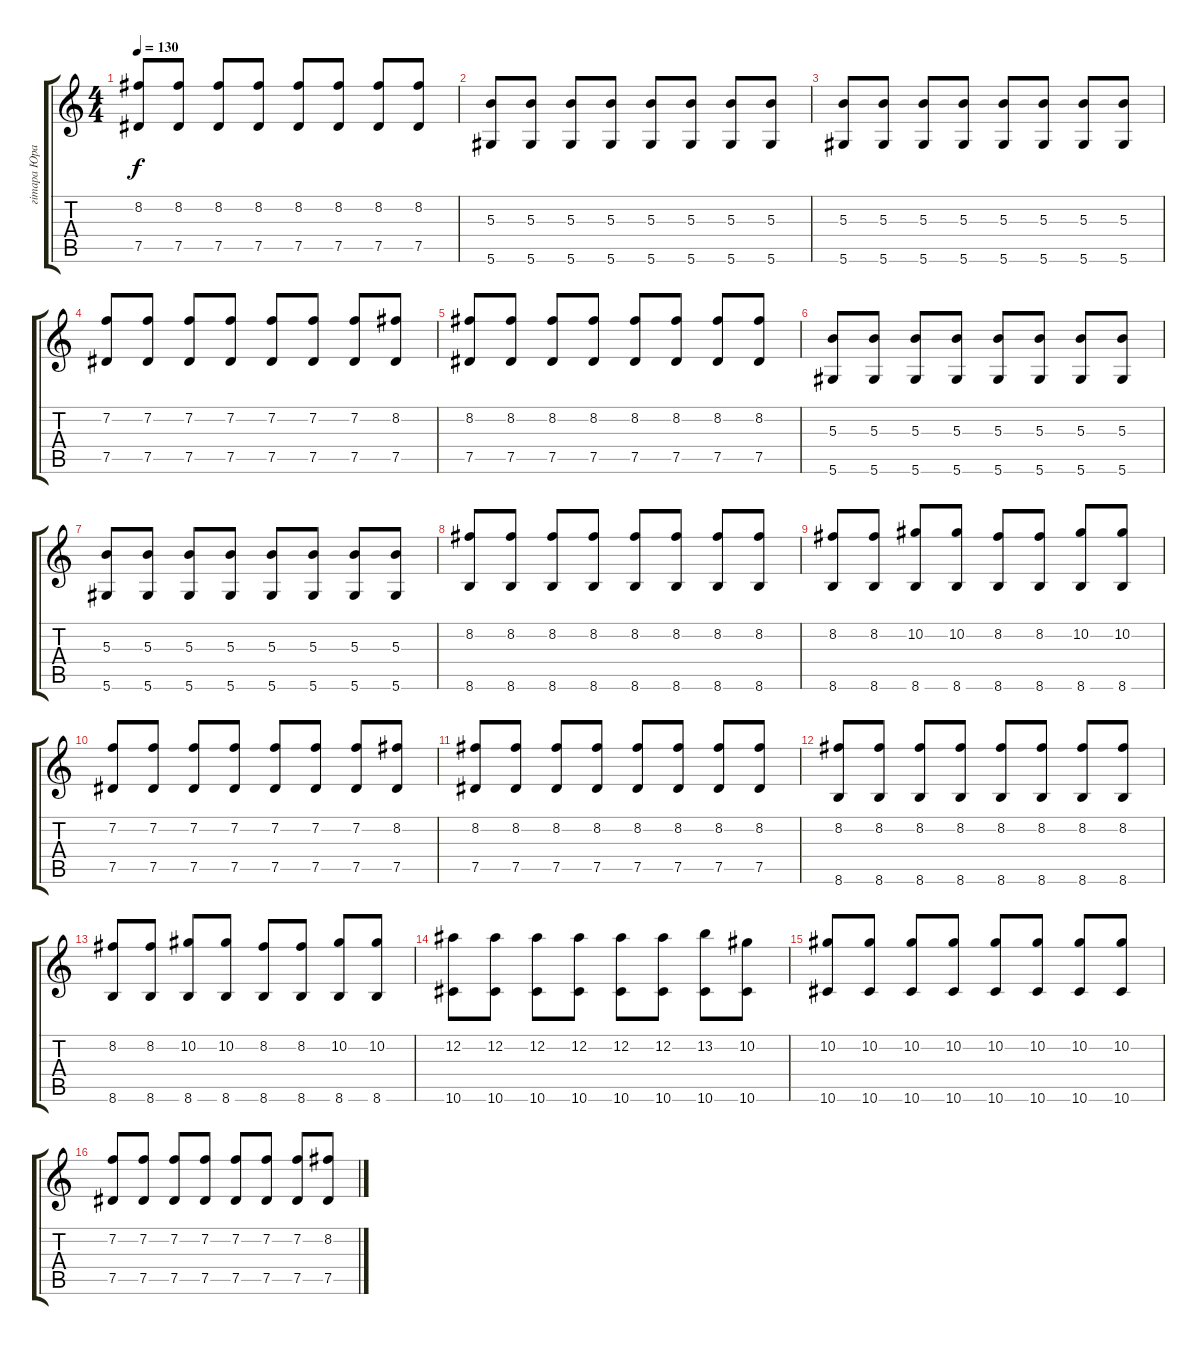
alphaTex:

\track ("гiтара Юрась" "гiтара Юра") {instrument overdrivenguitar}
\staff {score tabs}
\tuning (Eb4 Bb3 Gb3 Db3 Ab2 Eb2) {hide}
\ts (4 4)
\tempo 130
\clef g2
\ks c
(8.2 7.5).8{dy f} (8.2 7.5).8 (8.2 7.5).8 (8.2 7.5).8 (8.2 7.5).8 (8.2 7.5).8 (8.2 7.5).8 (8.2 7.5).8 |
(5.3 5.6).8 (5.3 5.6).8 (5.3 5.6).8 (5.3 5.6).8 (5.3 5.6).8 (5.3 5.6).8 (5.3 5.6).8 (5.3 5.6).8 |
(5.3 5.6).8 (5.3 5.6).8 (5.3 5.6).8 (5.3 5.6).8 (5.3 5.6).8 (5.3 5.6).8 (5.3 5.6).8 (5.3 5.6).8 |
(7.2 7.5).8 (7.2 7.5).8 (7.2 7.5).8 (7.2 7.5).8 (7.2 7.5).8 (7.2 7.5).8 (7.2 7.5).8 (8.2 7.5).8 |
(8.2 7.5).8 (8.2 7.5).8 (8.2 7.5).8 (8.2 7.5).8 (8.2 7.5).8 (8.2 7.5).8 (8.2 7.5).8 (8.2 7.5).8 |
(5.3 5.6).8 (5.3 5.6).8 (5.3 5.6).8 (5.3 5.6).8 (5.3 5.6).8 (5.3 5.6).8 (5.3 5.6).8 (5.3 5.6).8 |
(5.3 5.6).8 (5.3 5.6).8 (5.3 5.6).8 (5.3 5.6).8 (5.3 5.6).8 (5.3 5.6).8 (5.3 5.6).8 (5.3 5.6).8 |
(8.2 8.6).8 (8.2 8.6).8 (8.2 8.6).8 (8.2 8.6).8 (8.2 8.6).8 (8.2 8.6).8 (8.2 8.6).8 (8.2 8.6).8 |
(8.2 8.6).8 (8.2 8.6).8 (10.2 8.6).8 (10.2 8.6).8 (8.2 8.6).8 (8.2 8.6).8 (10.2 8.6).8 (10.2 8.6).8 |
(7.2 7.5).8 (7.2 7.5).8 (7.2 7.5).8 (7.2 7.5).8 (7.2 7.5).8 (7.2 7.5).8 (7.2 7.5).8 (8.2 7.5).8 |
(8.2 7.5).8 (8.2 7.5).8 (8.2 7.5).8 (8.2 7.5).8 (8.2 7.5).8 (8.2 7.5).8 (8.2 7.5).8 (8.2 7.5).8 |
(8.2 8.6).8 (8.2 8.6).8 (8.2 8.6).8 (8.2 8.6).8 (8.2 8.6).8 (8.2 8.6).8 (8.2 8.6).8 (8.2 8.6).8 |
(8.2 8.6).8 (8.2 8.6).8 (10.2 8.6).8 (10.2 8.6).8 (8.2 8.6).8 (8.2 8.6).8 (10.2 8.6).8 (10.2 8.6).8 |
(12.2 10.6).8 (12.2 10.6).8 (12.2 10.6).8 (12.2 10.6).8 (12.2 10.6).8 (12.2 10.6).8 (13.2 10.6).8 (10.2 10.6).8 |
(10.2 10.6).8 (10.2 10.6).8 (10.2 10.6).8 (10.2 10.6).8 (10.2 10.6).8 (10.2 10.6).8 (10.2 10.6).8 (10.2 10.6).8 |
(7.2 7.5).8 (7.2 7.5).8 (7.2 7.5).8 (7.2 7.5).8 (7.2 7.5).8 (7.2 7.5).8 (7.2 7.5).8 (8.2 7.5).8
